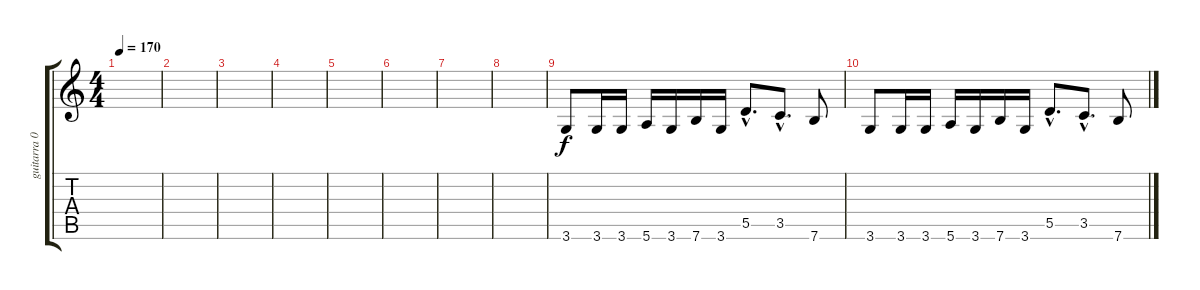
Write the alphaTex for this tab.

\track ("guitarra 03" "guitarra 0") {instrument distortionguitar}
\staff {score tabs}
\tuning (E4 B3 G3 D3 A2 E2) {hide}
\ts (4 4)
\tempo 170
\clef g2
\ks c
|
|
|
|
|
|
|
|
3.6.8 3.6.16 3.6.16 5.6.16 3.6.16 7.6.16 3.6.16 5.5{hac}.8{d} 3.5{hac}.8{d} 7.6.8 |
3.6.8 3.6.16 3.6.16 5.6.16 3.6.16 7.6.16 3.6.16 5.5{hac}.8{d} 3.5{hac}.8{d} 7.6.8
